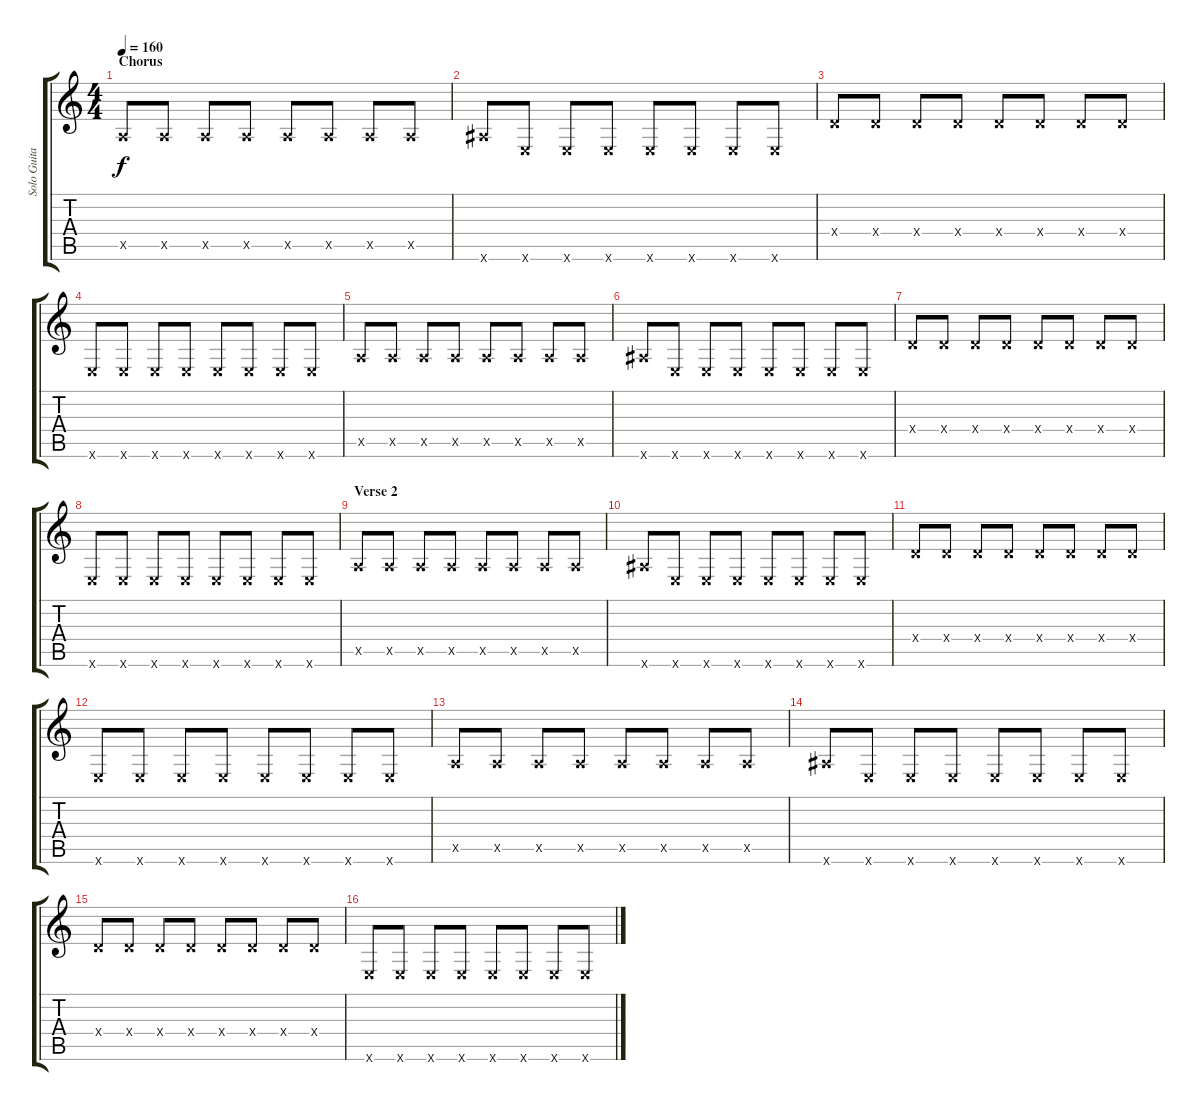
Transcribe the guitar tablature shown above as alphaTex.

\track ("Solo Guitar" "Solo Guita") {instrument electricguitarjazz}
\staff {score tabs}
\tuning (E4 B3 G3 D3 A2 E2) {hide}
\ts (4 4)
\section ("" "Chorus")
\tempo 160
\clef g2
\ks c
0.5{x}.8{dy f} 0.5{x}.8 0.5{x}.8 0.5{x}.8 0.5{x}.8 0.5{x}.8 0.5{x}.8 0.5{x}.8 |
6.6{x}.8 0.6{x}.8 0.6{x}.8 0.6{x}.8 0.6{x}.8 0.6{x}.8 0.6{x}.8 0.6{x}.8 |
0.4{x}.8 0.4{x}.8 0.4{x}.8 0.4{x}.8 0.4{x}.8 0.4{x}.8 0.4{x}.8 0.4{x}.8 |
0.6{x}.8 0.6{x}.8 0.6{x}.8 0.6{x}.8 0.6{x}.8 0.6{x}.8 0.6{x}.8 0.6{x}.8 |
0.5{x}.8 0.5{x}.8 0.5{x}.8 0.5{x}.8 0.5{x}.8 0.5{x}.8 0.5{x}.8 0.5{x}.8 |
6.6{x}.8 0.6{x}.8 0.6{x}.8 0.6{x}.8 0.6{x}.8 0.6{x}.8 0.6{x}.8 0.6{x}.8 |
0.4{x}.8 0.4{x}.8 0.4{x}.8 0.4{x}.8 0.4{x}.8 0.4{x}.8 0.4{x}.8 0.4{x}.8 |
0.6{x}.8 0.6{x}.8 0.6{x}.8 0.6{x}.8 0.6{x}.8 0.6{x}.8 0.6{x}.8 0.6{x}.8 |
\section ("" "Verse 2")
0.5{x}.8 0.5{x}.8 0.5{x}.8 0.5{x}.8 0.5{x}.8 0.5{x}.8 0.5{x}.8 0.5{x}.8 |
6.6{x}.8 0.6{x}.8 0.6{x}.8 0.6{x}.8 0.6{x}.8 0.6{x}.8 0.6{x}.8 0.6{x}.8 |
0.4{x}.8 0.4{x}.8 0.4{x}.8 0.4{x}.8 0.4{x}.8 0.4{x}.8 0.4{x}.8 0.4{x}.8 |
0.6{x}.8 0.6{x}.8 0.6{x}.8 0.6{x}.8 0.6{x}.8 0.6{x}.8 0.6{x}.8 0.6{x}.8 |
0.5{x}.8 0.5{x}.8 0.5{x}.8 0.5{x}.8 0.5{x}.8 0.5{x}.8 0.5{x}.8 0.5{x}.8 |
6.6{x}.8 0.6{x}.8 0.6{x}.8 0.6{x}.8 0.6{x}.8 0.6{x}.8 0.6{x}.8 0.6{x}.8 |
0.4{x}.8 0.4{x}.8 0.4{x}.8 0.4{x}.8 0.4{x}.8 0.4{x}.8 0.4{x}.8 0.4{x}.8 |
0.6{x}.8 0.6{x}.8 0.6{x}.8 0.6{x}.8 0.6{x}.8 0.6{x}.8 0.6{x}.8 0.6{x}.8
